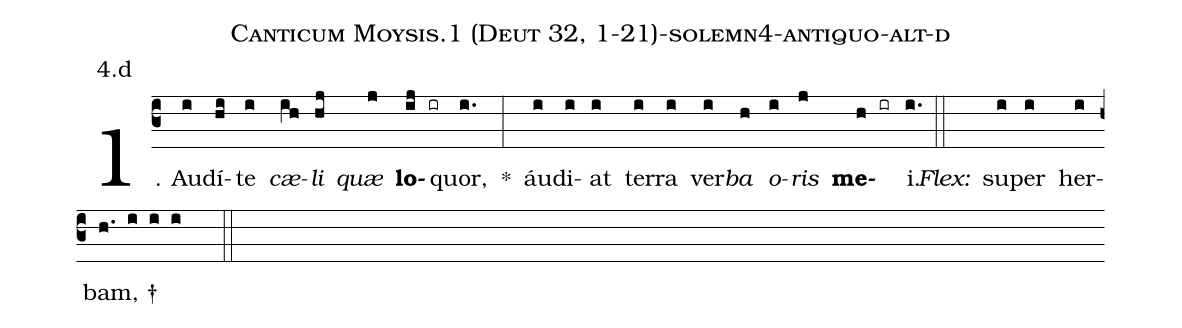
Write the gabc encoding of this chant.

name: Canticum Moysis.1 (Deut 32, 1-21)-solemn4-antiquo-alt-d;
annotation: 4.d;
%%
(c3)1. Au(i)dí(hi)te(i) <i>cæ</i>(ih)<i>li</i>(hj) <i>quæ</i>(j) <b>lo</b>(ij ir)quor,(i.) *(:) áu(i)di(i)at(i) ter(i)ra(i) ver(i)<i>ba</i>(h) <i>o</i>(i)<i>ris</i>(j) <b>me</b>(h ir)i.(i.) (::)
<i>Flex:</i>()  su(i)per(i) her(i)bam, †(h. i i i  ::)
